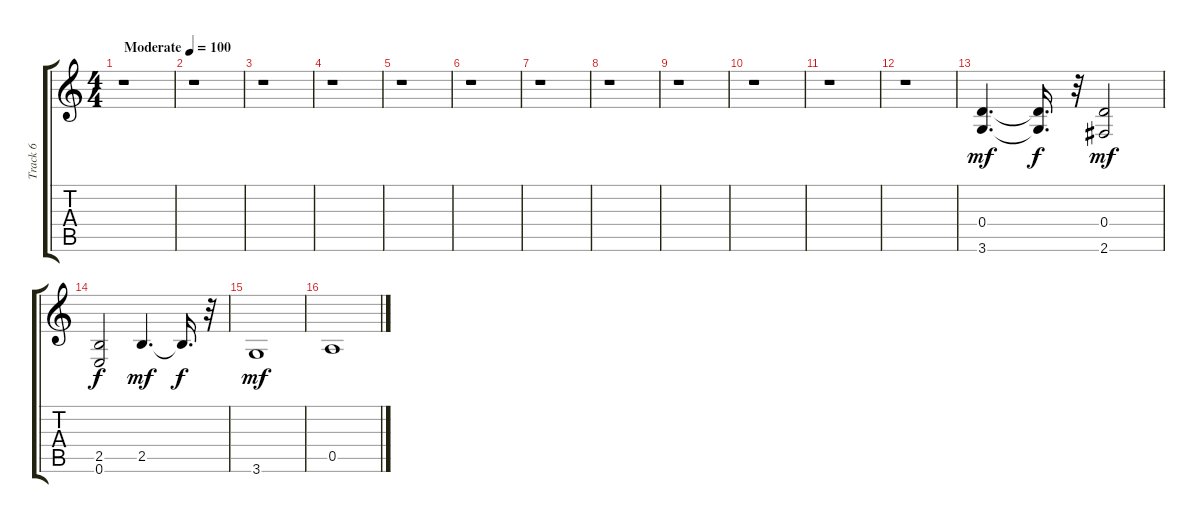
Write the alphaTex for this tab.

\track ("Track 6" "Track 6") {instrument overdrivenguitar}
\staff {score tabs}
\tuning (E4 B3 G3 D3 A2 E2) {hide}
\ts (4 4)
\tempo (100 "Moderate")
\tempo 75
\tempo (100 "Moderate")
\clef g2
\ks c
r.1{dy mf instrument overdrivenguitar} |
r.1 |
r.1 |
r.1 |
r.1 |
r.1 |
r.1 |
r.1 |
r.1 |
r.1 |
r.1 |
r.1 |
(0.4 3.6).4{d} (0.4{t} 3.6{t}).16{d dy f} r.32 (0.4 2.6).2{dy mf} |
(2.5 0.6).2{dy f} 2.5.4{d dy mf} 2.5{t}.16{d dy f} r.32 |
3.6.1{dy mf} |
0.5.1
